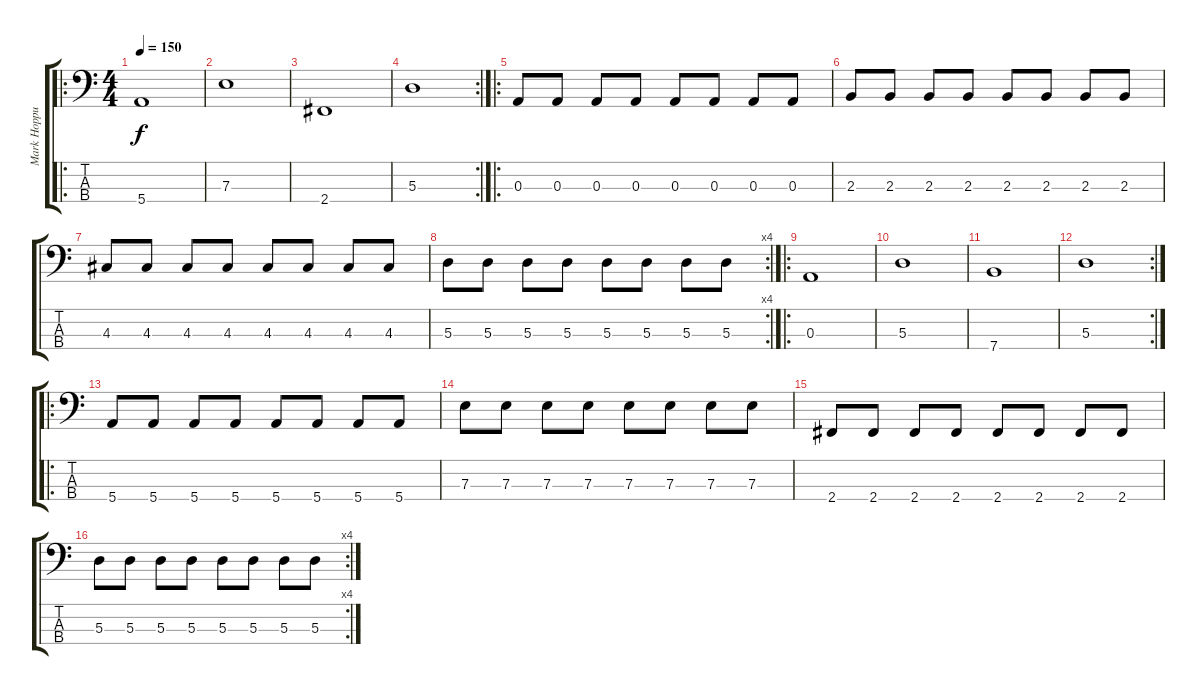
\track ("Mark Hoppus - Bass" "Mark Hoppu") {instrument electricbasspick}
\staff {score tabs}
\tuning (G2 D2 A1 E1) {hide}
\ro
\ts (4 4)
\tempo 150
\clef f4
\ks c
5.4.1{dy f} |
7.3.1 |
2.4.1 |
\rc 2
5.3.1 |
\ro
0.3.8 0.3.8 0.3.8 0.3.8 0.3.8 0.3.8 0.3.8 0.3.8 |
2.3.8 2.3.8 2.3.8 2.3.8 2.3.8 2.3.8 2.3.8 2.3.8 |
4.3.8 4.3.8 4.3.8 4.3.8 4.3.8 4.3.8 4.3.8 4.3.8 |
\rc 4
5.3.8 5.3.8 5.3.8 5.3.8 5.3.8 5.3.8 5.3.8 5.3.8 |
\ro
0.3.1 |
5.3.1 |
7.4.1 |
\rc 2
5.3.1 |
\ro
5.4.8 5.4.8 5.4.8 5.4.8 5.4.8 5.4.8 5.4.8 5.4.8 |
7.3.8 7.3.8 7.3.8 7.3.8 7.3.8 7.3.8 7.3.8 7.3.8 |
2.4.8 2.4.8 2.4.8 2.4.8 2.4.8 2.4.8 2.4.8 2.4.8 |
\rc 4
5.3.8 5.3.8 5.3.8 5.3.8 5.3.8 5.3.8 5.3.8 5.3.8
